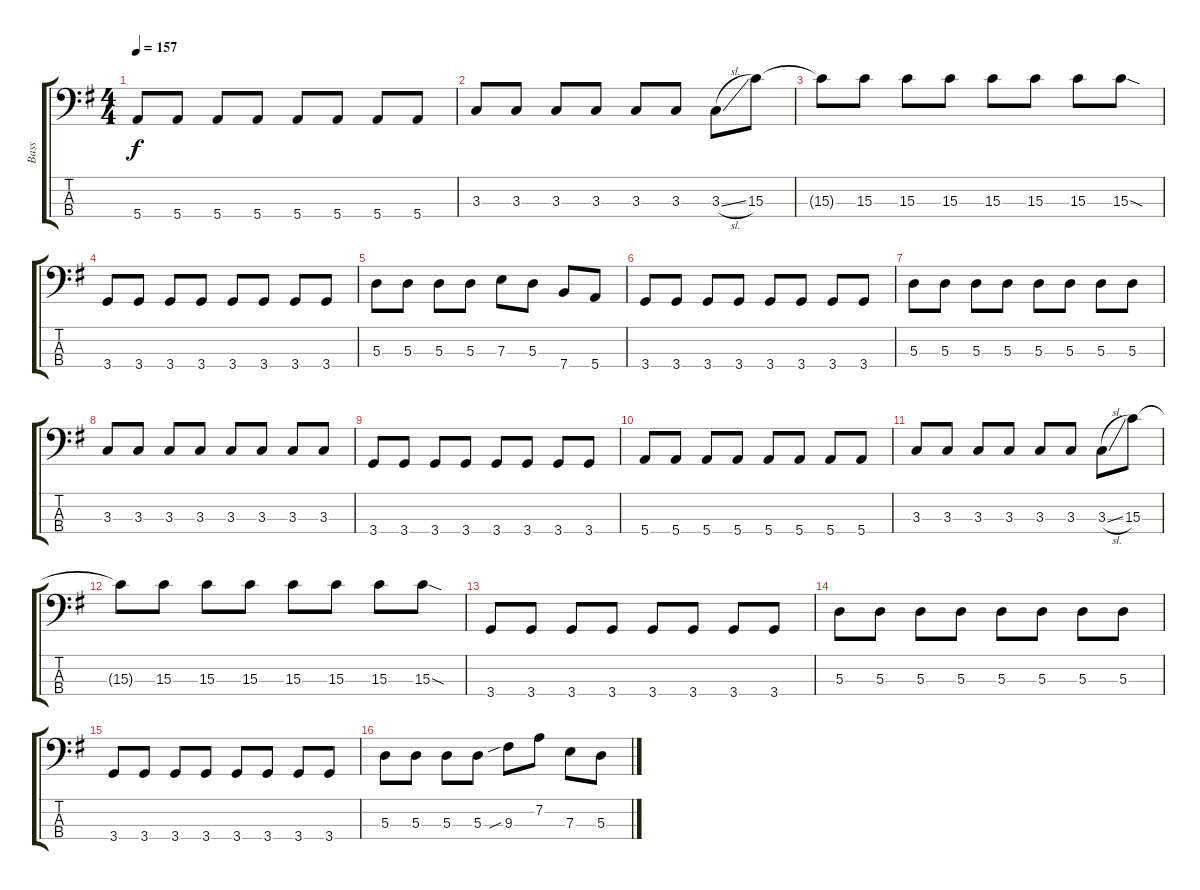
\track ("Bass" "Bass") {instrument electricbassfinger}
\staff {score tabs}
\tuning (G2 D2 A1 E1) {hide}
\ts (4 4)
\tempo 157
\clef f4
\ks g
5.4.8{dy f} 5.4.8 5.4.8 5.4.8 5.4.8 5.4.8 5.4.8 5.4.8 |
3.3.8 3.3.8 3.3.8 3.3.8 3.3.8 3.3.8 3.3{sl}.8 15.3.8 |
15.3{t}.8 15.3.8 15.3.8 15.3.8 15.3.8 15.3.8 15.3.8 15.3{sod}.8 |
3.4.8 3.4.8 3.4.8 3.4.8 3.4.8 3.4.8 3.4.8 3.4.8 |
5.3.8 5.3.8 5.3.8 5.3.8 7.3.8 5.3.8 7.4.8 5.4.8 |
3.4.8 3.4.8 3.4.8 3.4.8 3.4.8 3.4.8 3.4.8 3.4.8 |
5.3.8 5.3.8 5.3.8 5.3.8 5.3.8 5.3.8 5.3.8 5.3.8 |
3.3.8 3.3.8 3.3.8 3.3.8 3.3.8 3.3.8 3.3.8 3.3.8 |
3.4.8 3.4.8 3.4.8 3.4.8 3.4.8 3.4.8 3.4.8 3.4.8 |
5.4.8 5.4.8 5.4.8 5.4.8 5.4.8 5.4.8 5.4.8 5.4.8 |
3.3.8 3.3.8 3.3.8 3.3.8 3.3.8 3.3.8 3.3{sl}.8 15.3.8 |
15.3{t}.8 15.3.8 15.3.8 15.3.8 15.3.8 15.3.8 15.3.8 15.3{sod}.8 |
3.4.8 3.4.8 3.4.8 3.4.8 3.4.8 3.4.8 3.4.8 3.4.8 |
5.3.8 5.3.8 5.3.8 5.3.8 5.3.8 5.3.8 5.3.8 5.3.8 |
3.4.8 3.4.8 3.4.8 3.4.8 3.4.8 3.4.8 3.4.8 3.4.8 |
5.3.8 5.3.8 5.3.8 5.3.8 9.3{sib}.8 7.2.8 7.3.8 5.3.8
